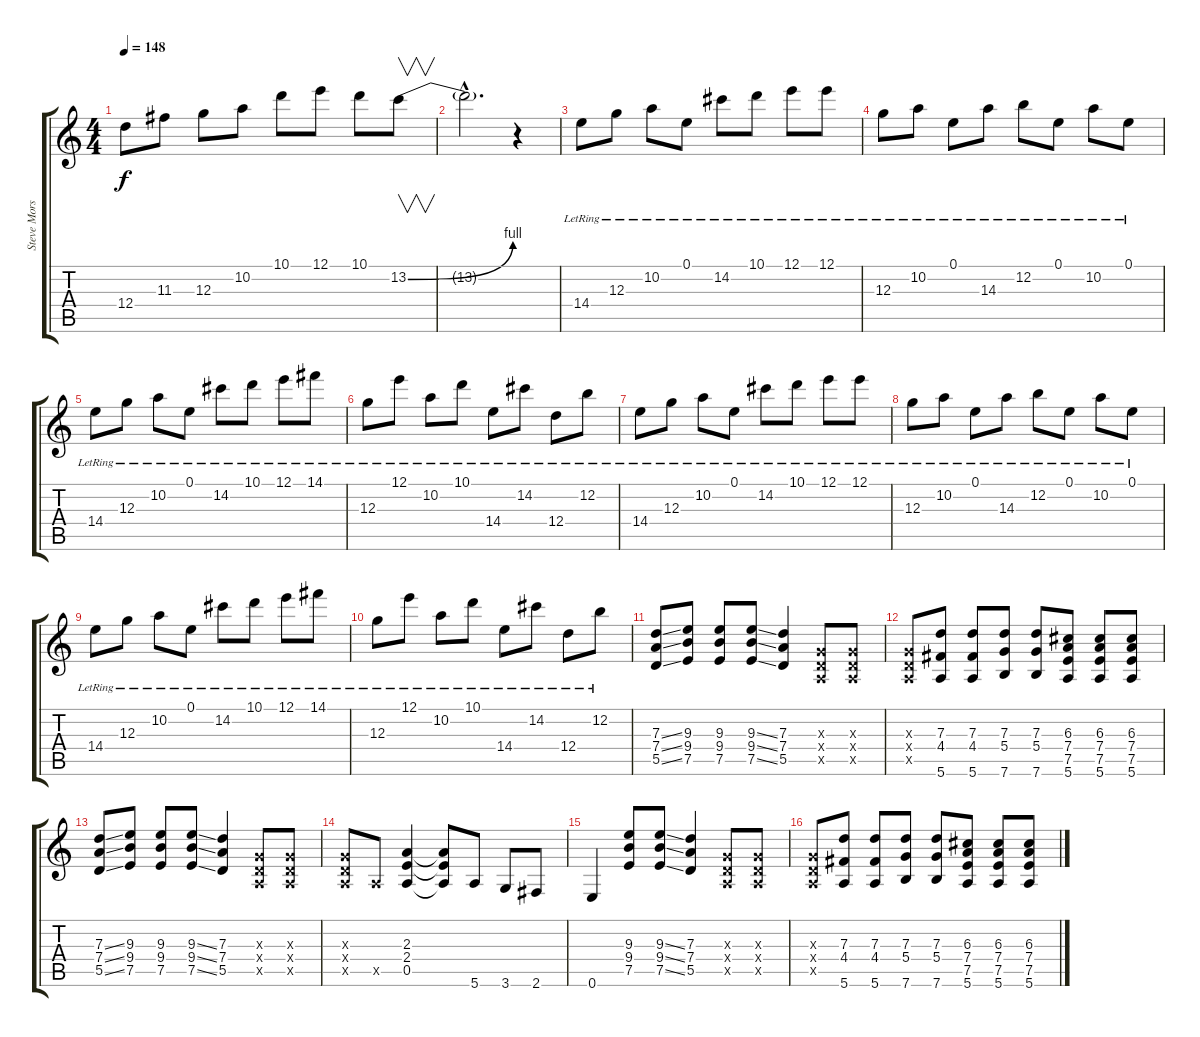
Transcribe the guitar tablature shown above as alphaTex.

\track ("Steve Morse Solo & Rythmn" "Steve Mors") {instrument overdrivenguitar}
\staff {score tabs}
\tuning (E4 B3 G3 D3 A2 E2) {hide}
\ts (4 4)
\tempo 148
\clef g2
\ks c
12.4.8{dy f} 11.3.8 12.3.8 10.2.8 10.1.8 12.1.8 10.1.8 13.2{be (bend 0 0 60 4)}.8{v} |
13.2{hac t}.2{d} r.4 |
14.4{lr}.8 12.3{lr}.8 10.2{lr}.8 0.1{lr}.8 14.2{lr}.8 10.1{lr}.8 12.1{lr}.8 12.1{lr}.8 |
12.3{lr}.8 10.2{lr}.8 0.1{lr}.8 14.3{lr}.8 12.2{lr}.8 0.1{lr}.8 10.2{lr}.8 0.1{lr}.8 |
14.4{lr}.8 12.3{lr}.8 10.2{lr}.8 0.1{lr}.8 14.2{lr}.8 10.1{lr}.8 12.1{lr}.8 14.1{lr}.8 |
12.3{lr}.8 12.1{lr}.8 10.2{lr}.8 10.1{lr}.8 14.4{lr}.8 14.2{lr}.8 12.4{lr}.8 12.2{lr}.8 |
14.4{lr}.8 12.3{lr}.8 10.2{lr}.8 0.1{lr}.8 14.2{lr}.8 10.1{lr}.8 12.1{lr}.8 12.1{lr}.8 |
12.3{lr}.8 10.2{lr}.8 0.1{lr}.8 14.3{lr}.8 12.2{lr}.8 0.1{lr}.8 10.2{lr}.8 0.1{lr}.8 |
14.4{lr}.8 12.3{lr}.8 10.2{lr}.8 0.1{lr}.8 14.2{lr}.8 10.1{lr}.8 12.1{lr}.8 14.1{lr}.8 |
12.3{lr}.8 12.1{lr}.8 10.2{lr}.8 10.1{lr}.8 14.4{lr}.8 14.2{lr}.8 12.4{lr}.8 12.2{lr}.8 |
(7.3{ss} 7.4{ss} 5.5{ss}).8 (9.3 9.4 7.5).8 (9.3 9.4 7.5).8 (9.3{ss} 9.4{ss} 7.5{ss}).8 (7.3 7.4 5.5).4 (0.3{x} 0.4{x} 0.5{x}).8 (0.3{x} 0.4{x} 0.5{x}).8 |
(0.3{x} 0.4{x} 0.5{x}).8 (7.3 4.4 5.6).8 (7.3 4.4 5.6).8 (7.3 5.4 7.6).8 (7.3 5.4 7.6).8 (6.3 7.4 7.5 5.6).8 (6.3 7.4 7.5 5.6).8 (6.3 7.4 7.5 5.6).8 |
(7.3{ss} 7.4{ss} 5.5{ss}).8 (9.3 9.4 7.5).8 (9.3 9.4 7.5).8 (9.3{ss} 9.4{ss} 7.5{ss}).8 (7.3 7.4 5.5).4 (0.3{x} 0.4{x} 0.5{x}).8 (0.3{x} 0.4{x} 0.5{x}).8 |
(0.3{x} 0.4{x} 0.5{x}).8 0.5{x}.8 (2.3 2.4 0.5).4 (2.3{t} 2.4{t} 0.5{t}).8 5.6.8 3.6.8 2.6.8 |
0.6.4 (9.3 9.4 7.5).8 (9.3{ss} 9.4{ss} 7.5{ss}).8 (7.3 7.4 5.5).4 (0.3{x} 0.4{x} 0.5{x}).8 (0.3{x} 0.4{x} 0.5{x}).8 |
(0.3{x} 0.4{x} 0.5{x}).8 (7.3 4.4 5.6).8 (7.3 4.4 5.6).8 (7.3 5.4 7.6).8 (7.3 5.4 7.6).8 (6.3 7.4 7.5 5.6).8 (6.3 7.4 7.5 5.6).8 (6.3 7.4 7.5 5.6).8
